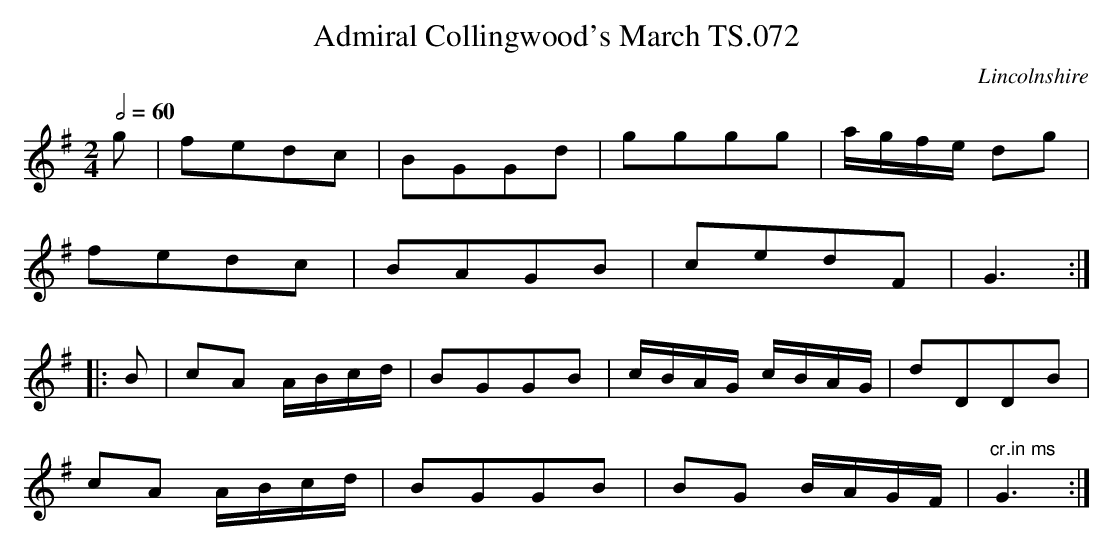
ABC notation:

X:1
T:Admiral Collingwood's March TS.072
L:1/8
M:2/4
O:Lincolnshire
Q:1/2=60
K:G
g|fedc|BGGd|gggg|a/g/f/e/ dg|!
fedc|BAGB|cedF|G3:|!
|:B|cA A/B/c/d/|BGGB|c/B/A/G/ c/B/A/G/|dDDB|!
cA A/B/c/d/|BGGB|BG B/A/G/F/|"cr.in ms"G3:|
